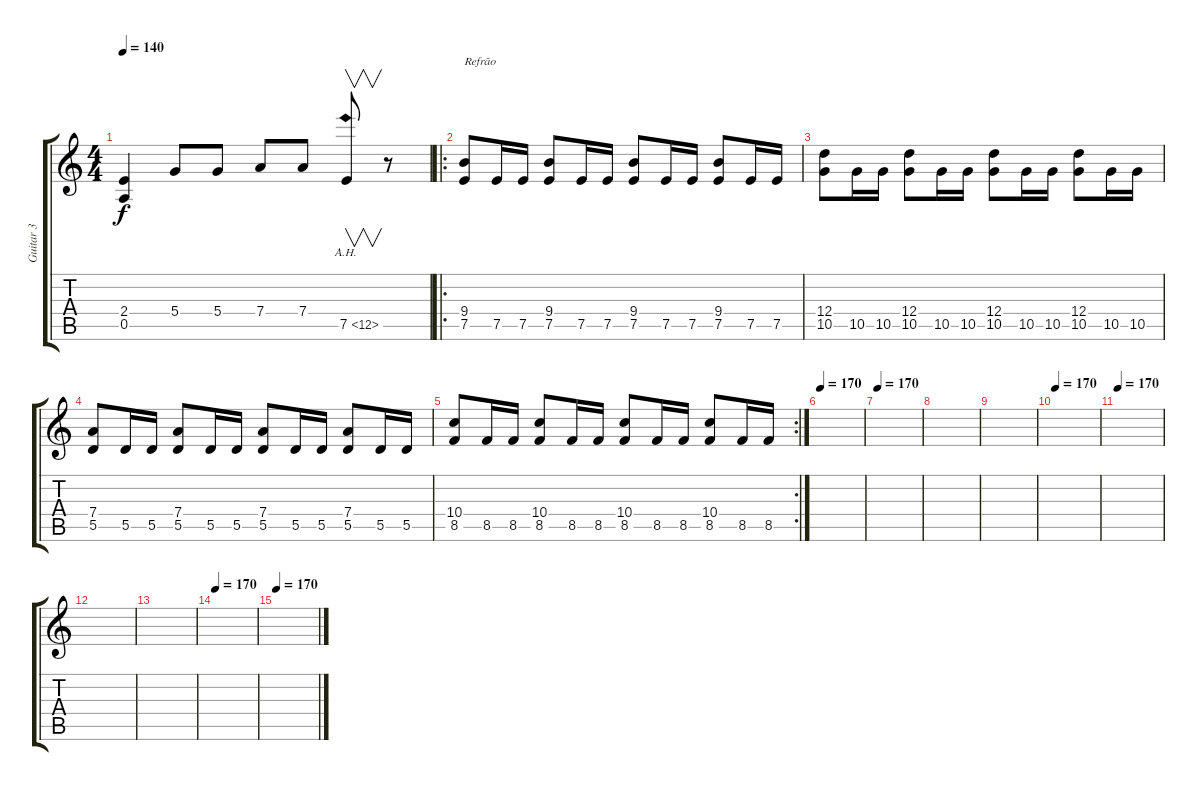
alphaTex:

\track ("Guitar 3" "Guitar 3") {instrument distortionguitar}
\staff {score tabs}
\tuning (E4 B3 G3 D3 A2 E2) {hide}
\ts (4 4)
\tempo 140
\clef g2
\ks c
(2.4 0.5).4{dy f} 5.4.8 5.4.8 7.4.8 7.4.8 7.5{ah 5}.8{v} r.8 |
\ro
(9.4 7.5).8{txt "Refrão"} 7.5.16 7.5.16 (9.4 7.5).8 7.5.16 7.5.16 (9.4 7.5).8 7.5.16 7.5.16 (9.4 7.5).8 7.5.16 7.5.16 |
(12.4 10.5).8 10.5.16 10.5.16 (12.4 10.5).8 10.5.16 10.5.16 (12.4 10.5).8 10.5.16 10.5.16 (12.4 10.5).8 10.5.16 10.5.16 |
(7.4 5.5).8 5.5.16 5.5.16 (7.4 5.5).8 5.5.16 5.5.16 (7.4 5.5).8 5.5.16 5.5.16 (7.4 5.5).8 5.5.16 5.5.16 |
\rc 2
(10.4 8.5).8 8.5.16 8.5.16 (10.4 8.5).8 8.5.16 8.5.16 (10.4 8.5).8 8.5.16 8.5.16 (10.4 8.5).8 8.5.16 8.5.16 |
\tempo 170
|
\tempo 170
|
|
|
\tempo 170
|
\tempo 170
|
|
|
\tempo 170
|
\tempo 170
